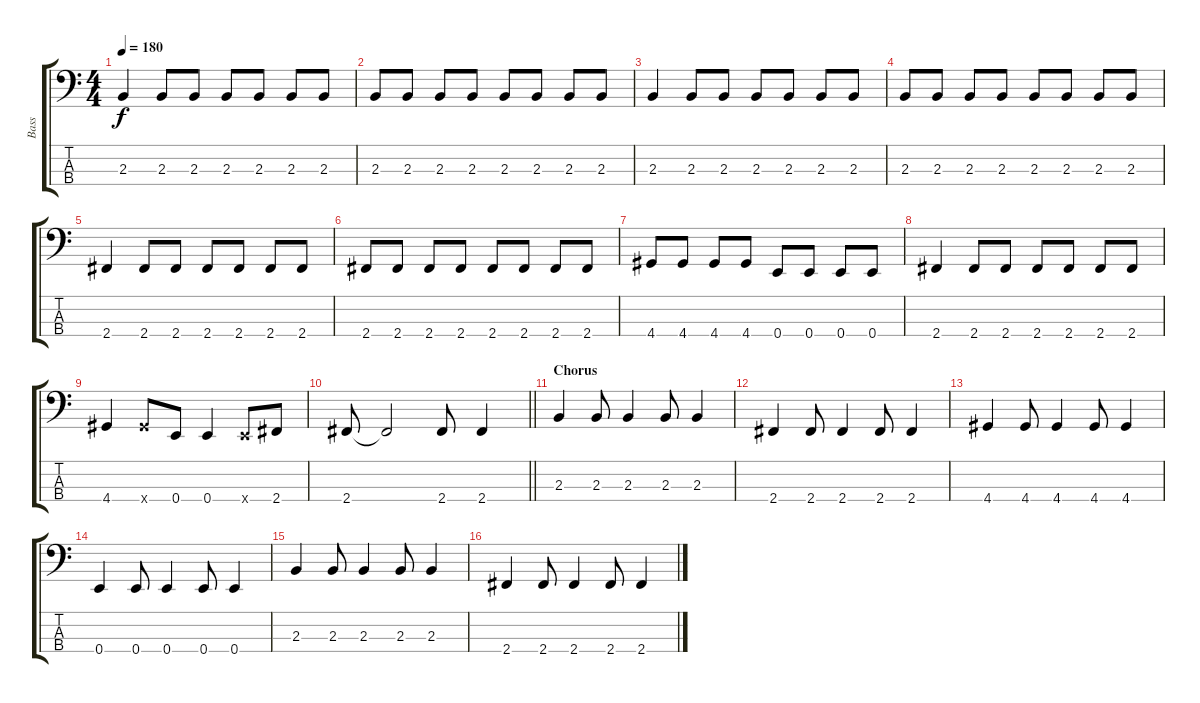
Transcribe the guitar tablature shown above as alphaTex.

\track ("Bass" "Bass") {instrument electricbasspick}
\staff {score tabs}
\tuning (G2 D2 A1 E1) {hide}
\ts (4 4)
\tempo 180
\clef f4
\ks c
2.3.4{dy f} 2.3.8 2.3.8 2.3.8 2.3.8 2.3.8 2.3.8 |
2.3.8 2.3.8 2.3.8 2.3.8 2.3.8 2.3.8 2.3.8 2.3.8 |
2.3.4 2.3.8 2.3.8 2.3.8 2.3.8 2.3.8 2.3.8 |
2.3.8 2.3.8 2.3.8 2.3.8 2.3.8 2.3.8 2.3.8 2.3.8 |
2.4.4 2.4.8 2.4.8 2.4.8 2.4.8 2.4.8 2.4.8 |
2.4.8 2.4.8 2.4.8 2.4.8 2.4.8 2.4.8 2.4.8 2.4.8 |
4.4.8 4.4.8 4.4.8 4.4.8 0.4.8 0.4.8 0.4.8 0.4.8 |
2.4.4 2.4.8 2.4.8 2.4.8 2.4.8 2.4.8 2.4.8 |
4.4.4 4.4{x}.8 0.4.8 0.4.4 0.4{x}.8 2.4.8 |
\barLineRight lightlight
2.4.8 2.4{t}.2 2.4.8 2.4.4 |
\section ("" "Chorus")
2.3.4 2.3.8 2.3.4 2.3.8 2.3.4 |
2.4.4 2.4.8 2.4.4 2.4.8 2.4.4 |
4.4.4 4.4.8 4.4.4 4.4.8 4.4.4 |
0.4.4 0.4.8 0.4.4 0.4.8 0.4.4 |
2.3.4 2.3.8 2.3.4 2.3.8 2.3.4 |
2.4.4 2.4.8 2.4.4 2.4.8 2.4.4
